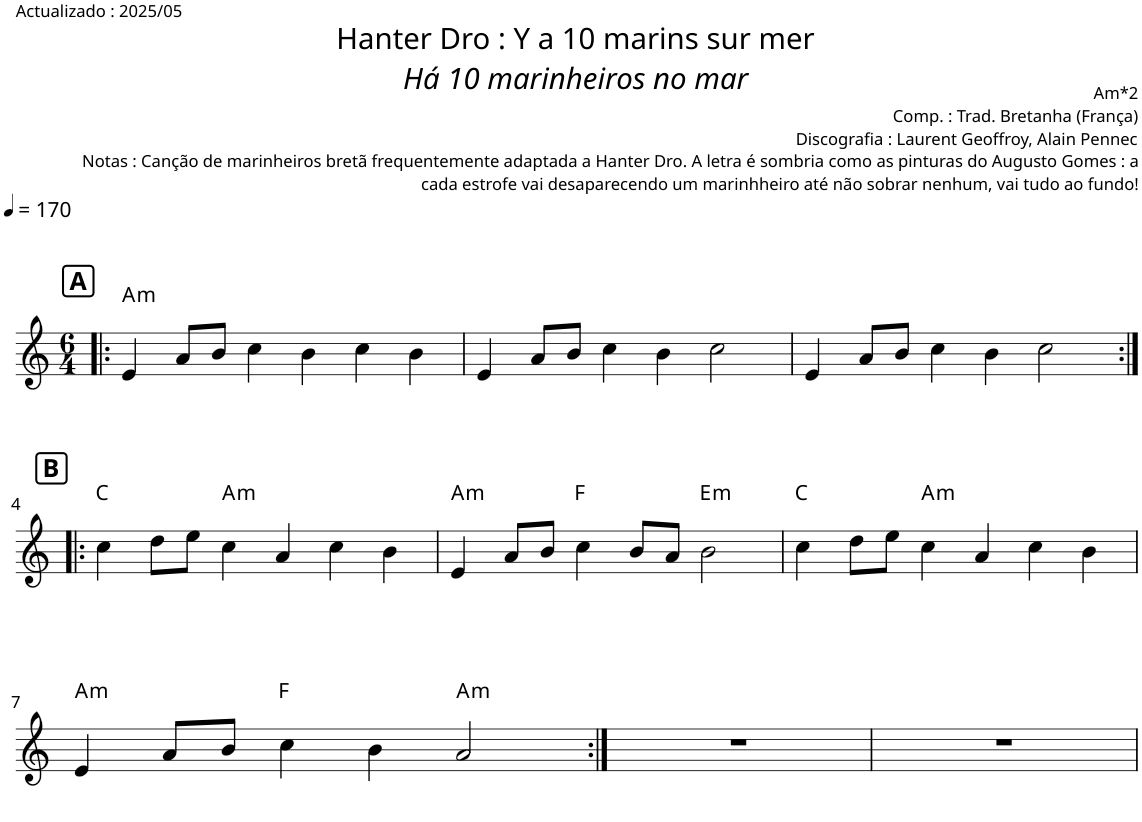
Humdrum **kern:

**kern	**harte
*part1	*part1
*staff1	*
*I"Piano	*
*I'Pno.	*
*clefG2	*
*k[]	*
*M6/4	*
*MM170	*
!!LO:REH:place=s1:a:B:cj:fs=12:t=A
=1!|:	=1!|:
!	!LO:H:kt=m
4e/	A:min
8a/L	.
8b/J	.
4cc\	.
4b\	.
4cc\	.
4b\	.
=2	=2
4e/	.
8a/L	.
8b/J	.
4cc\	.
4b\	.
2cc\	.
=3	=3
4e/	.
8a/L	.
8b/J	.
4cc\	.
4b\	.
2cc\	.
!!LO:LB:g=z
!!LO:REH:place=s1:a:B:cj:fs=12:t=B
=4:|!|:	=4:|!|:
*k[]	*
4cc\	C:maj
8dd\L	.
8ee\J	.
!	!LO:H:kt=m
4cc\	A:min
4a/	.
4cc\	.
4b\	.
=5	=5
!	!LO:H:kt=m
4e/	A:min
8a/L	.
8b/J	.
4cc\	F:maj
8b/L	.
8a/J	.
!	!LO:H:kt=m
2b\	E:min
=6	=6
4cc\	C:maj
8dd\L	.
8ee\J	.
!	!LO:H:kt=m
4cc\	A:min
4a/	.
4cc\	.
4b\	.
!!LO:LB:g=z
=7	=7
!	!LO:H:kt=m
4e/	A:min
8a/L	.
8b/J	.
4cc\	F:maj
4b\	.
!	!LO:H:kt=m
2a/	A:min
=8:|!	=8:|!
1.r	.
=9	=9
1.r	.
=	=
*-	*-
